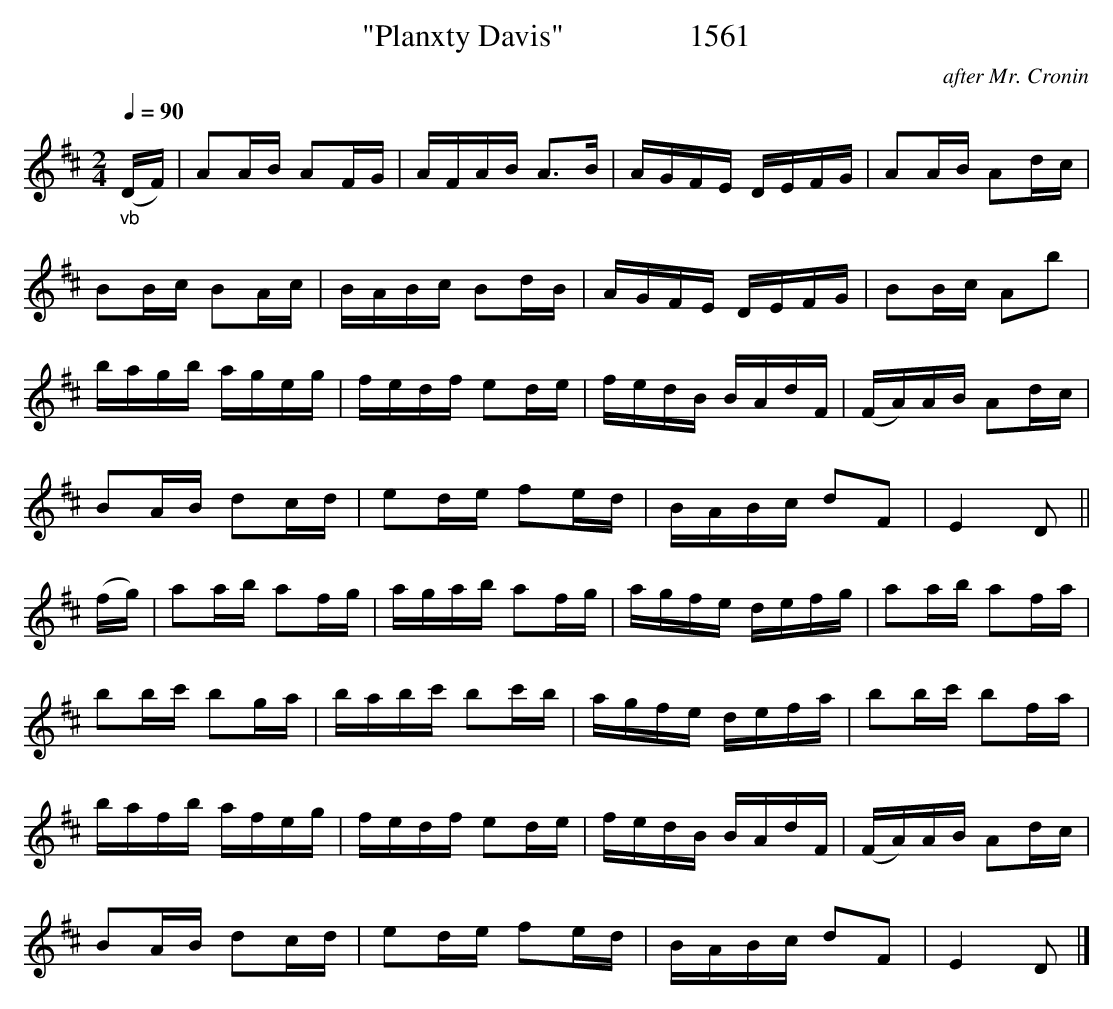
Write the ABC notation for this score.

X:1
T:"Planxty Davis"                1561
C:after Mr. Cronin
BRENNAN July 2003 (HTTP://WWW.SOSYOURMOM.COM)
Q:1/4=90
M:2/4
L:1/16
K:D
"_vb"(DF)|A2AB A2FG|AFAB A3B|AGFE DEFG|A2AB A2dc|
B2Bc B2Ac|BABc B2dB|AGFE DEFG|B2Bc A2b2|
bagb ageg|fedf e2de|fedB BAdF|(FA)AB A2dc|
B2AB d2cd|e2de f2ed|BABc d2F2|E4D2||
(fg)|a2ab a2fg|agab a2fg|agfe defg|a2ab a2fa|
b2bc' b2ga|babc' b2c'b|agfe defa|b2bc' b2fa|
bafb afeg|fedf e2de|fedB BAdF|(FA)AB A2dc|
B2AB d2cd|e2de f2ed|BABc d2F2|E4D2 |]
